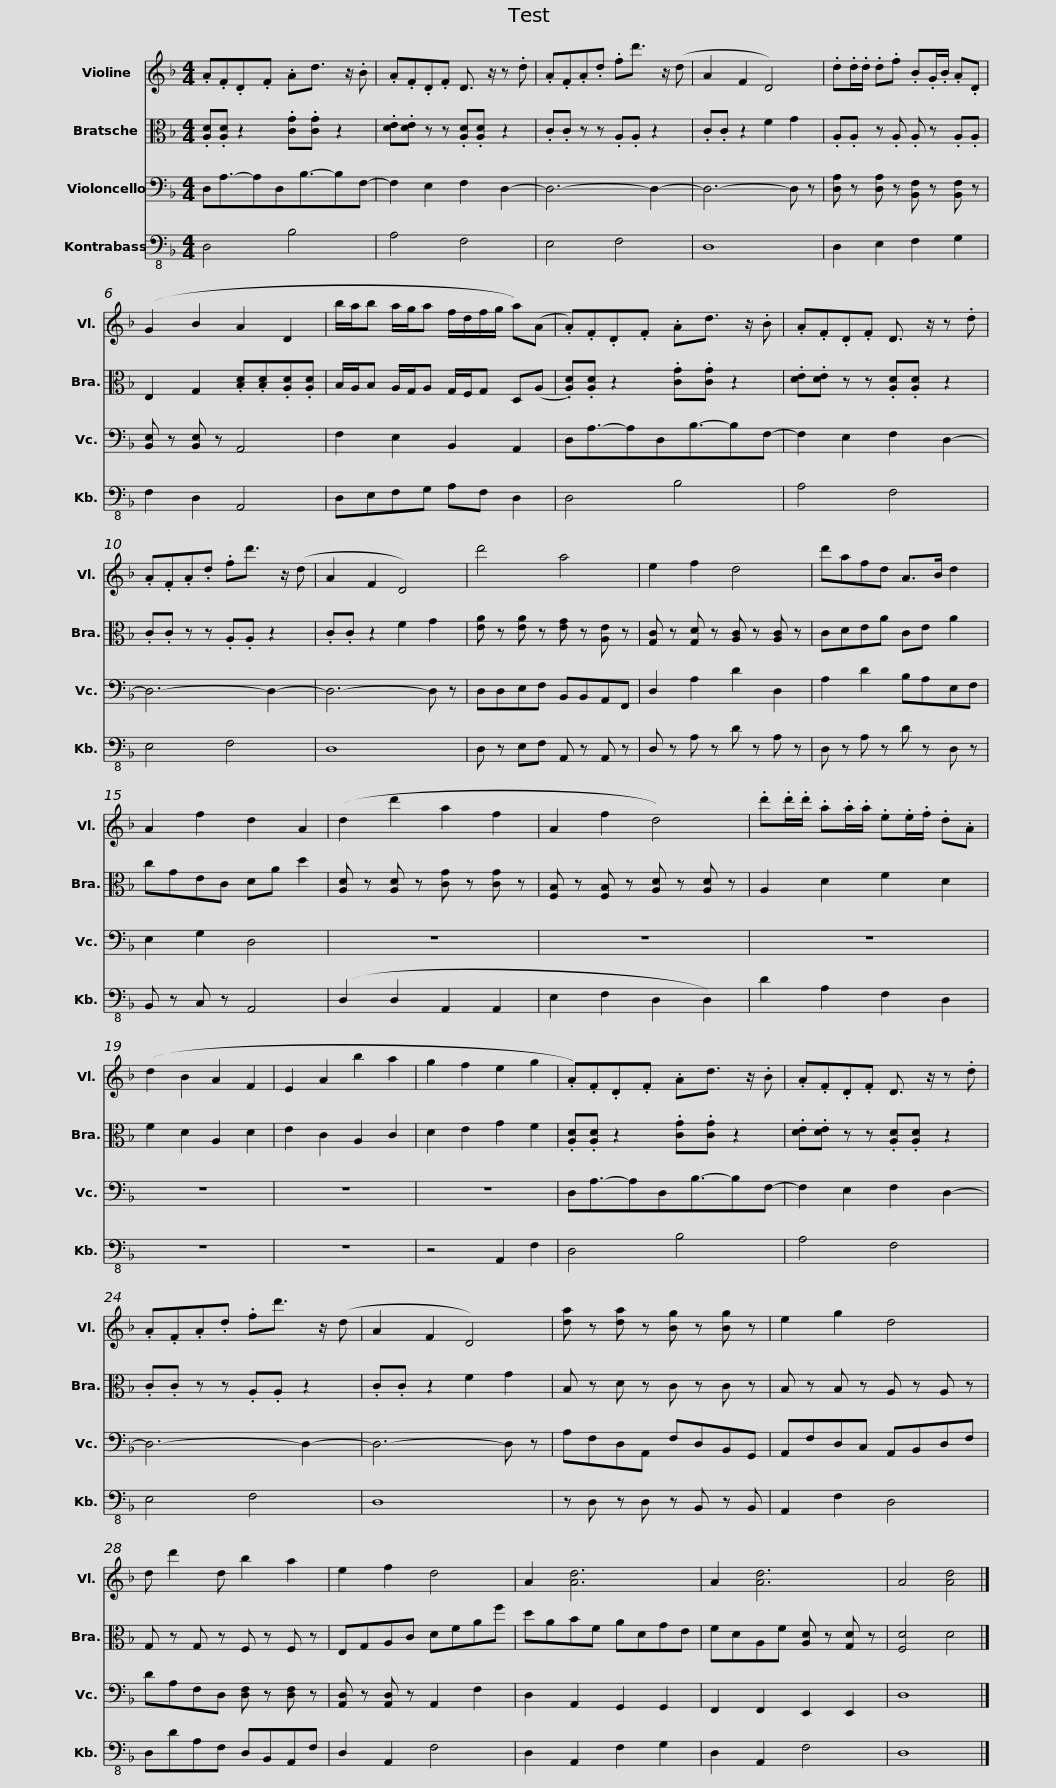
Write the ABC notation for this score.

X:1
%%score 1 2 3 4
L:1/8
M:4/4
I:linebreak $
K:F
V:1 treble
V:2 alto
V:3 bass
V:4 bass-8
V:1
 .A.F.D.F .Ad3/2 z/ .B | .A.F.D.F D3/2 z/ z .d | .A.F.A.d .fd'3/2 z/ (d | A2 F2 D4) |$ .d.d/.d/ .d.f .B.G/.B/ .A.D | %5
 (G2 B2 A2 D2 | b/a/b a/g/a f/d/f/g/ a)(A |$ .A).F.D.F .Ad3/2 z/ .B | .A.F.D.F D3/2 z/ z .d | .A.F.A.d .fd'3/2 z/ (d | %10
 A2 F2 D4) |$ d'4 a4 | e2 f2 d4 | d'afd A>B d2 | A2 f2 d2 A2 |$ %15
 (d2 d'2 a2 f2 | A2 f2 d4) | .d'.d'/.d'/ .a.a/.a/ .e.e/.f/ .d.A | (d2 B2 A2 F2 | E2 A2 b2 a2 |$ %20
 g2 f2 e2 g2 | .A).F.D.F .Ad3/2 z/ .B | .A.F.D.F D3/2 z/ z .d | .A.F.A.d .fd'3/2 z/ (d | A2 F2 D4) |$ %25
 [da] z [da] z [Bg] z [Bg] z | e2 g2 d4 | d d'2 d b2 a2 | e2 f2 d4 |$ A2 [Ad]6 | %30
 A2 [Ad]6 | A4 [Ad]4 |] %32
V:2
 .[A,D].[A,D] z2 .[CG].[CG] z2 | .[DE].[DE] z z .[A,D].[A,D] z2 | .C.C z z .A,.A, z2 | .C.C z2 F2 G2 |$ .A,.A, z .A, .A, z .A,.A, | %5
 E,2 G,2 .[B,D].[B,D].[A,D].[A,D] | B,/A,/B, A,/G,/A, G,/F,/G, D,(A, |$ .[A,D]).[A,D] z2 .[CG].[CG] z2 | .[DE].[DE] z z .[A,D].[A,D] z2 | .C.C z z .A,.A, z2 | %10
 .C.C z2 F2 G2 |$ [EA] z [EA] z [EG] z [A,E] z | [G,C] z [G,D] z [A,C] z [A,C] z | CDEA CE A2 | cGEC DA d2 |$ %15
 [A,D] z [A,D] z [CG] z [CG] z | [F,B,] z [F,B,] z [A,D] z [A,D] z | A,2 D2 F2 D2 | F2 D2 A,2 D2 | E2 C2 A,2 C2 |$ %20
 D2 E2 G2 F2 | .[A,D].[A,D] z2 .[CG].[CG] z2 | .[DE].[DE] z z .[A,D].[A,D] z2 | .C.C z z .A,.A, z2 | .C.C z2 F2 G2 |$ %25
 B, z D z C z C z | B, z B, z A, z A, z | G, z G, z F, z F, z | E,G,A,C DFAf |$ dABF ADGE | %30
 FDA,F [A,D] z [G,D] z | [F,D]4 D4 |] %32
V:3
 D,A,3/2-A,D,B,3/2-B,F,- | F,2 E,2 F,2 D,2- | D,6- D,2- | D,6- D, z |$ [D,A,] z [D,A,] z [B,,F,] z [B,,F,] z | %5
 [B,,E,] z [B,,E,] z A,,4 | F,2 E,2 B,,2 A,,2 |$ D,A,3/2-A,D,B,3/2-B,F,- | F,2 E,2 F,2 D,2- | D,6- D,2- | %10
 D,6- D, z |$ D,D,E,F, B,,B,,A,,F,, | D,2 A,2 D2 D,2 | A,2 D2 B,A,E,F, | E,2 G,2 D,4 |$ %15
 z8 | z8 | z8 | z8 | z8 |$ %20
 z8 | D,A,3/2-A,D,B,3/2-B,F,- | F,2 E,2 F,2 D,2- | D,6- D,2- | D,6- D, z |$ %25
 A,F,D,A,, F,D,B,,G,, | A,,F,D,C, A,,B,,D,F, | DA,F,D, [D,F,] z [D,F,] z | [A,,D,] z [A,,D,] z A,,2 F,2 |$ D,2 A,,2 G,,2 G,,2 | %30
 F,,2 F,,2 E,,2 E,,2 | D,8 |] %32
V:4
 D,4 B,4 | A,4 F,4 | E,4 F,4 | D,8 |$ D,2 E,2 F,2 G,2 | %5
 F,2 D,2 A,,4 | D,E,F,G, A,F, D,2 |$ D,4 B,4 | A,4 F,4 | E,4 F,4 | %10
 D,8 |$ D, z E,F, A,, z A,, z | D, z A, z D z A, z | D, z A, z D z D, z | B,, z C, z A,,4 |$ %15
 (D,2 D,2 A,,2 A,,2 | E,2 F,2 D,2 D,2) | D2 A,2 F,2 D,2 | z8 | z8 |$ %20
 z4 A,,2 F,2 | D,4 B,4 | A,4 F,4 | E,4 F,4 | D,8 |$ %25
 z D, z D, z B,, z B,, | A,,2 F,2 D,4 | D,DA,F, D,B,,A,,F, | D,2 A,,2 F,4 |$ D,2 A,,2 F,2 G,2 | %30
 D,2 A,,2 F,4 | D,8 |] %32
